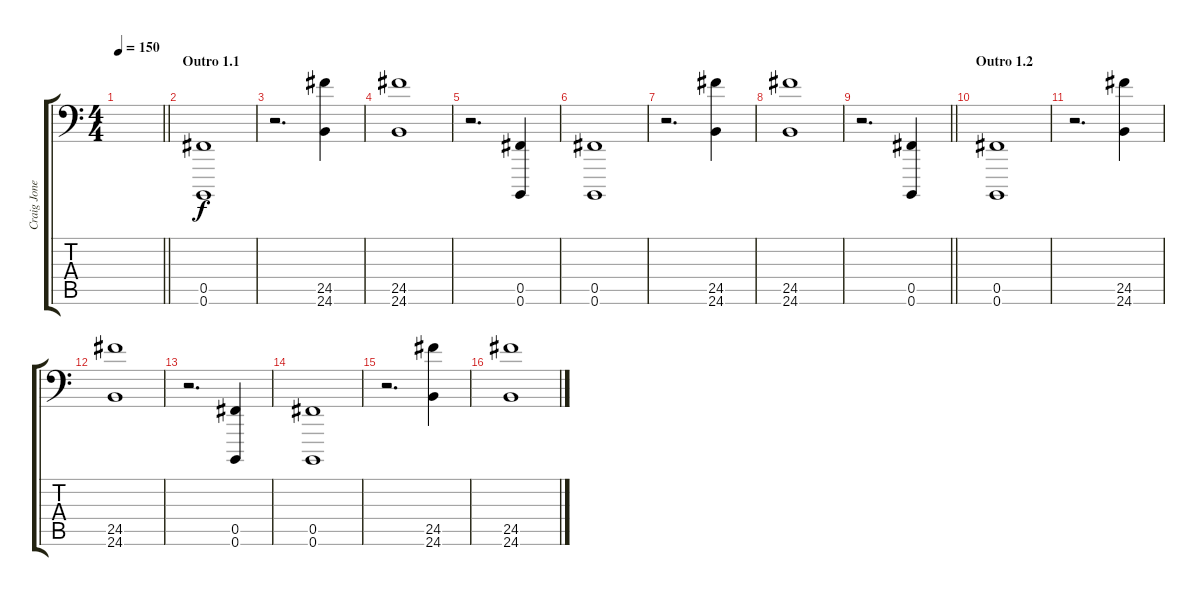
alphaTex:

\track ("Craig Jones" "Craig Jone") {instrument lead2sawtooth}
\staff {score tabs}
\tuning (Db6 Ab3 E3 B2 Gb2 B0) {hide}
\ts (4 4)
\tempo 150
\clef f4
\barLineRight lightlight
\ks c
|
\section ("" "Outro 1.1")
(0.5 0.6).1{volume 10 instrument applause} |
r.2{d} (24.5 24.6).4 |
(24.5 24.6).1 |
r.2{d} (0.5 0.6).4 |
(0.5 0.6).1 |
r.2{d} (24.5 24.6).4 |
(24.5 24.6).1 |
\barLineRight lightlight
r.2{d} (0.5 0.6).4 |
\section ("" "Outro 1.2")
(0.5 0.6).1 |
r.2{d} (24.5 24.6).4 |
(24.5 24.6).1 |
r.2{d} (0.5 0.6).4 |
(0.5 0.6).1 |
r.2{d} (24.5 24.6).4 |
(24.5 24.6).1
